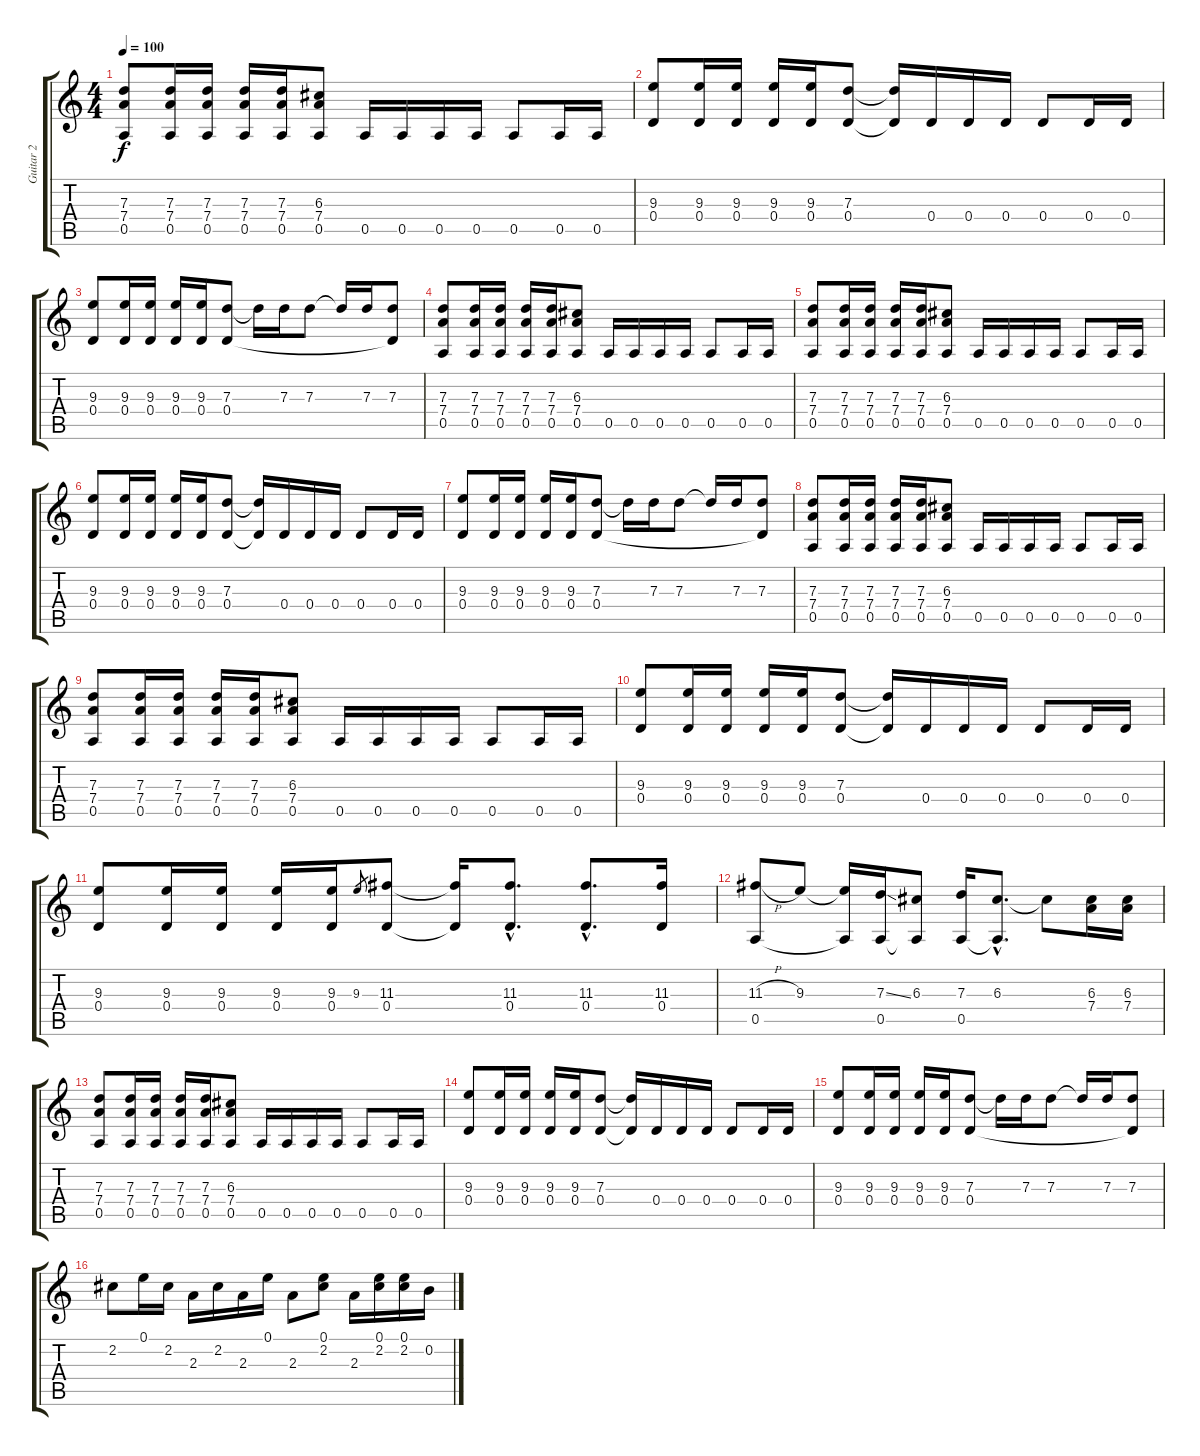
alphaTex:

\track ("Guitar 2" "Guitar 2") {instrument electricguitarclean}
\staff {score tabs}
\tuning (E4 B3 G3 D3 A2 E2) {hide}
\ts (4 4)
\tempo 100
\clef g2
\ks c
(7.3 7.4 0.5).8{dy f} (7.3 7.4 0.5).16 (7.3 7.4 0.5).16 (7.3 7.4 0.5).16 (7.3 7.4 0.5).16 (6.3 7.4 0.5).8 0.5.16 0.5.16 0.5.16 0.5.16 0.5.8 0.5.16 0.5.16 |
(9.3 0.4).8 (9.3 0.4).16 (9.3 0.4).16 (9.3 0.4).16 (9.3 0.4).16 (7.3 0.4).8 (7.3{t} 0.4{t}).16 0.4.16 0.4.16 0.4.16 0.4.8 0.4.16 0.4.16 |
(9.3 0.4).8 (9.3 0.4).16 (9.3 0.4).16 (9.3 0.4).16 (9.3 0.4).16 (7.3 0.4).8 7.3{t}.16 7.3.16 7.3.8 7.3{t}.16 7.3.16 (7.3 0.4{t}).8 |
(7.3 7.4 0.5).8 (7.3 7.4 0.5).16 (7.3 7.4 0.5).16 (7.3 7.4 0.5).16 (7.3 7.4 0.5).16 (6.3 7.4 0.5).8 0.5.16 0.5.16 0.5.16 0.5.16 0.5.8 0.5.16 0.5.16 |
(7.3 7.4 0.5).8 (7.3 7.4 0.5).16 (7.3 7.4 0.5).16 (7.3 7.4 0.5).16 (7.3 7.4 0.5).16 (6.3 7.4 0.5).8 0.5.16 0.5.16 0.5.16 0.5.16 0.5.8 0.5.16 0.5.16 |
(9.3 0.4).8 (9.3 0.4).16 (9.3 0.4).16 (9.3 0.4).16 (9.3 0.4).16 (7.3 0.4).8 (7.3{t} 0.4{t}).16 0.4.16 0.4.16 0.4.16 0.4.8 0.4.16 0.4.16 |
(9.3 0.4).8 (9.3 0.4).16 (9.3 0.4).16 (9.3 0.4).16 (9.3 0.4).16 (7.3 0.4).8 7.3{t}.16 7.3.16 7.3.8 7.3{t}.16 7.3.16 (7.3 0.4{t}).8 |
(7.3 7.4 0.5).8 (7.3 7.4 0.5).16 (7.3 7.4 0.5).16 (7.3 7.4 0.5).16 (7.3 7.4 0.5).16 (6.3 7.4 0.5).8 0.5.16 0.5.16 0.5.16 0.5.16 0.5.8 0.5.16 0.5.16 |
(7.3 7.4 0.5).8 (7.3 7.4 0.5).16 (7.3 7.4 0.5).16 (7.3 7.4 0.5).16 (7.3 7.4 0.5).16 (6.3 7.4 0.5).8 0.5.16 0.5.16 0.5.16 0.5.16 0.5.8 0.5.16 0.5.16 |
(9.3 0.4).8 (9.3 0.4).16 (9.3 0.4).16 (9.3 0.4).16 (9.3 0.4).16 (7.3 0.4).8 (7.3{t} 0.4{t}).16 0.4.16 0.4.16 0.4.16 0.4.8 0.4.16 0.4.16 |
(9.3 0.4).8 (9.3 0.4).16 (9.3 0.4).16 (9.3 0.4).16 (9.3 0.4).16 9.3.8{gr} (11.3 0.4).8 (11.3{t} 0.4{t}).16 (11.3{hac} 0.4{hac}).8{d} (11.3{hac} 0.4{hac}).8{d} (11.3 0.4).16 |
(11.3{h} 0.5).8 9.3.8 (9.3{t} 0.5{t}).16 (7.3{ss} 0.5).16 (6.3 0.5{t}).8 (7.3 0.5).16 (6.3{hac} 0.5{hac t}).8{d} 6.3{t}.8 (6.3 7.4).16 (6.3 7.4).16 |
(7.3 7.4 0.5).8 (7.3 7.4 0.5).16 (7.3 7.4 0.5).16 (7.3 7.4 0.5).16 (7.3 7.4 0.5).16 (6.3 7.4 0.5).8 0.5.16 0.5.16 0.5.16 0.5.16 0.5.8 0.5.16 0.5.16 |
(9.3 0.4).8 (9.3 0.4).16 (9.3 0.4).16 (9.3 0.4).16 (9.3 0.4).16 (7.3 0.4).8 (7.3{t} 0.4{t}).16 0.4.16 0.4.16 0.4.16 0.4.8 0.4.16 0.4.16 |
(9.3 0.4).8 (9.3 0.4).16 (9.3 0.4).16 (9.3 0.4).16 (9.3 0.4).16 (7.3 0.4).8 7.3{t}.16 7.3.16 7.3.8 7.3{t}.16 7.3.16 (7.3 0.4{t}).8 |
2.2.8 0.1.16 2.2.16 2.3.16 2.2.16 2.3.16 0.1.16 2.3.8 (0.1 2.2).8 2.3.16 (0.1 2.2).16 (0.1 2.2).16 0.2.16
